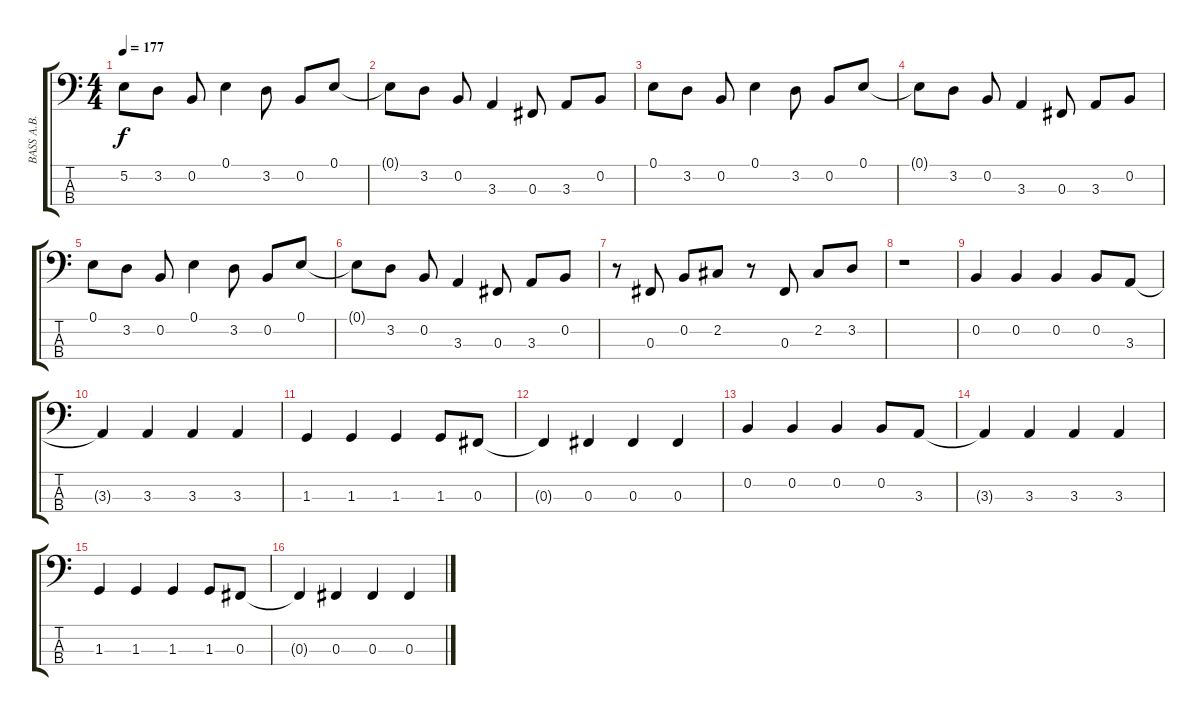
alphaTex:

\track ("BASS A.B." "BASS A.B.") {instrument electricbassfinger}
\staff {score tabs}
\tuning (E2 B1 Gb1 B0) {hide}
\ts (4 4)
\tempo 177
\clef f4
\ks c
5.2.8{dy f} 3.2.8 0.2.8 0.1.4 3.2.8 0.2.8 0.1.8 |
0.1{t}.8 3.2.8 0.2.8 3.3.4 0.3.8 3.3.8 0.2.8 |
0.1.8 3.2.8 0.2.8 0.1.4 3.2.8 0.2.8 0.1.8 |
0.1{t}.8 3.2.8 0.2.8 3.3.4 0.3.8 3.3.8 0.2.8 |
0.1.8 3.2.8 0.2.8 0.1.4 3.2.8 0.2.8 0.1.8 |
0.1{t}.8 3.2.8 0.2.8 3.3.4 0.3.8 3.3.8 0.2.8 |
r.8 0.3.8 0.2.8 2.2.8 r.8 0.3.8 2.2.8 3.2.8 |
r.1 |
0.2.4 0.2.4 0.2.4 0.2.8 3.3.8 |
3.3{t}.4 3.3.4 3.3.4 3.3.4 |
1.3.4 1.3.4 1.3.4 1.3.8 0.3.8 |
0.3{t}.4 0.3.4 0.3.4 0.3.4 |
0.2.4 0.2.4 0.2.4 0.2.8 3.3.8 |
3.3{t}.4 3.3.4 3.3.4 3.3.4 |
1.3.4 1.3.4 1.3.4 1.3.8 0.3.8 |
0.3{t}.4 0.3.4 0.3.4 0.3.4
